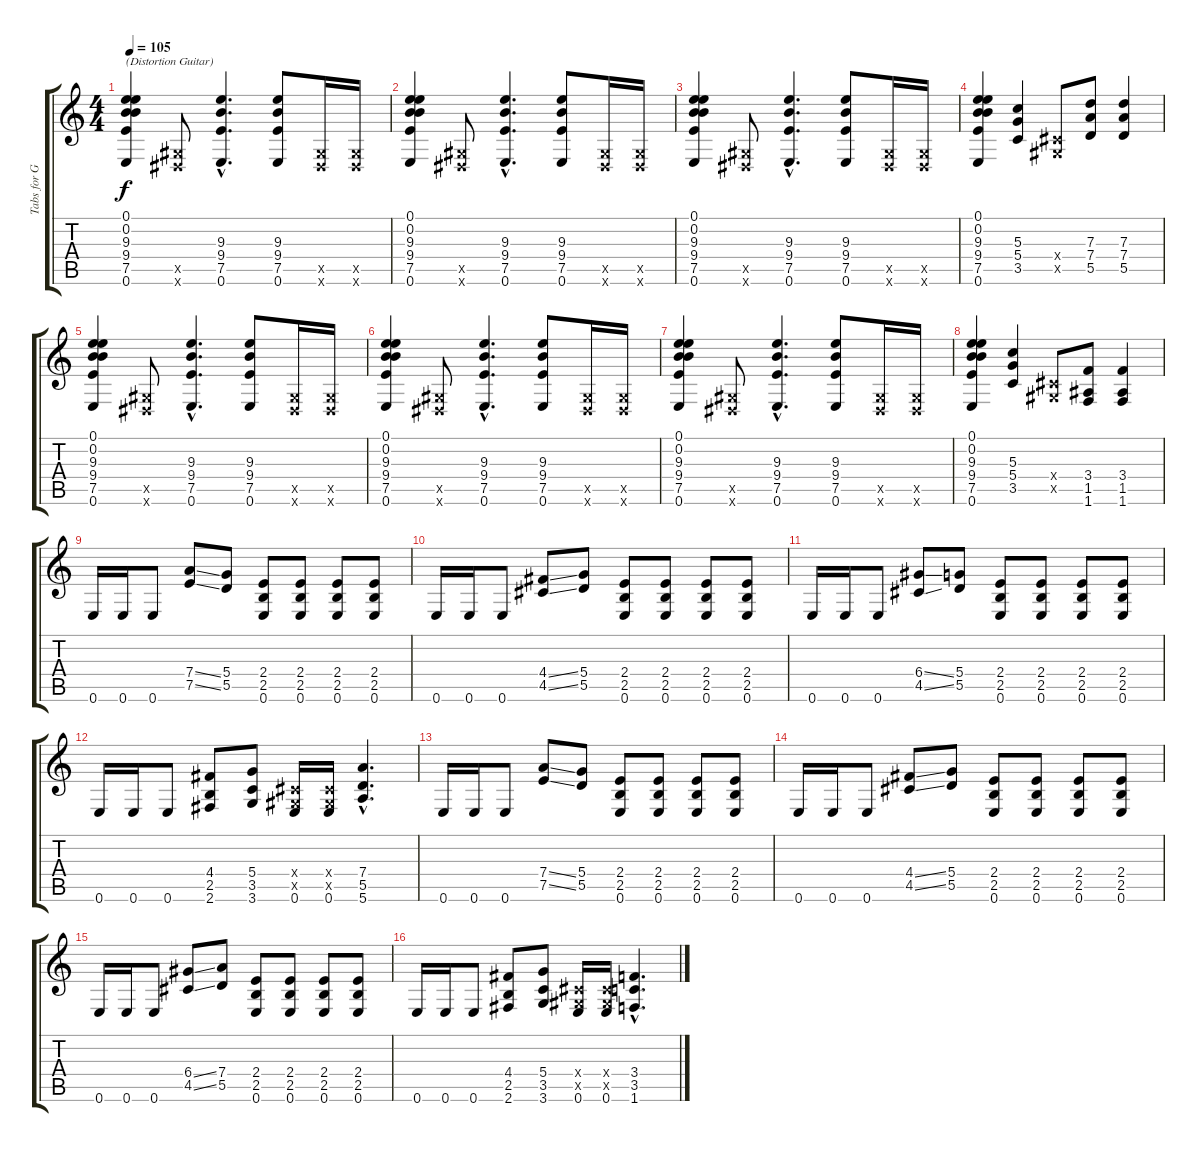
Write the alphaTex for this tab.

\track ("Tabs for Guitar" "Tabs for G") {instrument electricguitarclean}
\staff {score tabs}
\tuning (E4 B3 G3 D3 A2 E2) {hide}
\ts (4 4)
\tempo 105
\clef g2
\ks c
(0.1 0.2 9.3 9.4 7.5 0.6).4{txt "(Distortion Guitar)" dy f} (-1.5{x} -1.6{x}).8 (9.3{hac} 9.4{hac} 7.5{hac} 0.6{hac}).4{d} (9.3 9.4 7.5 0.6).8 (-1.5{x} -1.6{x}).16 (-1.5{x} -1.6{x}).16 |
(0.1 0.2 9.3 9.4 7.5 0.6).4 (-1.5{x} -1.6{x}).8 (9.3{hac} 9.4{hac} 7.5{hac} 0.6{hac}).4{d} (9.3 9.4 7.5 0.6).8 (-1.5{x} -1.6{x}).16 (-1.5{x} -1.6{x}).16 |
(0.1 0.2 9.3 9.4 7.5 0.6).4 (-1.5{x} -1.6{x}).8 (9.3{hac} 9.4{hac} 7.5{hac} 0.6{hac}).4{d} (9.3 9.4 7.5 0.6).8 (-1.5{x} -1.6{x}).16 (-1.5{x} -1.6{x}).16 |
(0.1 0.2 9.3 9.4 7.5 0.6).4 (5.3 5.4 3.5).4 (-1.4{x} -1.5{x}).8 (7.3 7.4 5.5).8 (7.3 7.4 5.5).4 |
(0.1 0.2 9.3 9.4 7.5 0.6).4 (-1.5{x} -1.6{x}).8 (9.3{hac} 9.4{hac} 7.5{hac} 0.6{hac}).4{d} (9.3 9.4 7.5 0.6).8 (-1.5{x} -1.6{x}).16 (-1.5{x} -1.6{x}).16 |
(0.1 0.2 9.3 9.4 7.5 0.6).4 (-1.5{x} -1.6{x}).8 (9.3{hac} 9.4{hac} 7.5{hac} 0.6{hac}).4{d} (9.3 9.4 7.5 0.6).8 (-1.5{x} -1.6{x}).16 (-1.5{x} -1.6{x}).16 |
(0.1 0.2 9.3 9.4 7.5 0.6).4 (-1.5{x} -1.6{x}).8 (9.3{hac} 9.4{hac} 7.5{hac} 0.6{hac}).4{d} (9.3 9.4 7.5 0.6).8 (-1.5{x} -1.6{x}).16 (-1.5{x} -1.6{x}).16 |
(0.1 0.2 9.3 9.4 7.5 0.6).4 (5.3 5.4 3.5).4 (-1.4{x} -1.5{x}).8 (3.4 1.5 1.6).8 (3.4 1.5 1.6).4 |
0.6.16 0.6.16 0.6.8 (7.4{ss} 7.5{ss}).8 (5.4 5.5).8 (2.4 2.5 0.6).8 (2.4 2.5 0.6).8 (2.4 2.5 0.6).8 (2.4 2.5 0.6).8 |
0.6.16 0.6.16 0.6.8 (4.4{ss} 4.5{ss}).8 (5.4 5.5).8 (2.4 2.5 0.6).8 (2.4 2.5 0.6).8 (2.4 2.5 0.6).8 (2.4 2.5 0.6).8 |
0.6.16 0.6.16 0.6.8 (6.4{ss} 4.5{ss}).8 (5.4 5.5).8 (2.4 2.5 0.6).8 (2.4 2.5 0.6).8 (2.4 2.5 0.6).8 (2.4 2.5 0.6).8 |
0.6.16 0.6.16 0.6.8 (4.4 2.5 2.6).8 (5.4 3.5 3.6).8 (-1.4{x} -1.5{x} 0.6).16 (-1.4{x} -1.5{x} 0.6).16 (7.4{hac} 5.5{hac} 5.6{hac}).4{d} |
0.6.16 0.6.16 0.6.8 (7.4{ss} 7.5{ss}).8 (5.4 5.5).8 (2.4 2.5 0.6).8 (2.4 2.5 0.6).8 (2.4 2.5 0.6).8 (2.4 2.5 0.6).8 |
0.6.16 0.6.16 0.6.8 (4.4{ss} 4.5{ss}).8 (5.4 5.5).8 (2.4 2.5 0.6).8 (2.4 2.5 0.6).8 (2.4 2.5 0.6).8 (2.4 2.5 0.6).8 |
0.6.16 0.6.16 0.6.8 (6.4{ss} 4.5{ss}).8 (7.4 5.5).8 (2.4 2.5 0.6).8 (2.4 2.5 0.6).8 (2.4 2.5 0.6).8 (2.4 2.5 0.6).8 |
0.6.16 0.6.16 0.6.8 (4.4 2.5 2.6).8 (5.4 3.5 3.6).8 (-1.4{x} -1.5{x} 0.6).16 (-1.4{x} -1.5{x} 0.6).16 (3.4{hac} 3.5{hac} 1.6{hac}).4{d}
